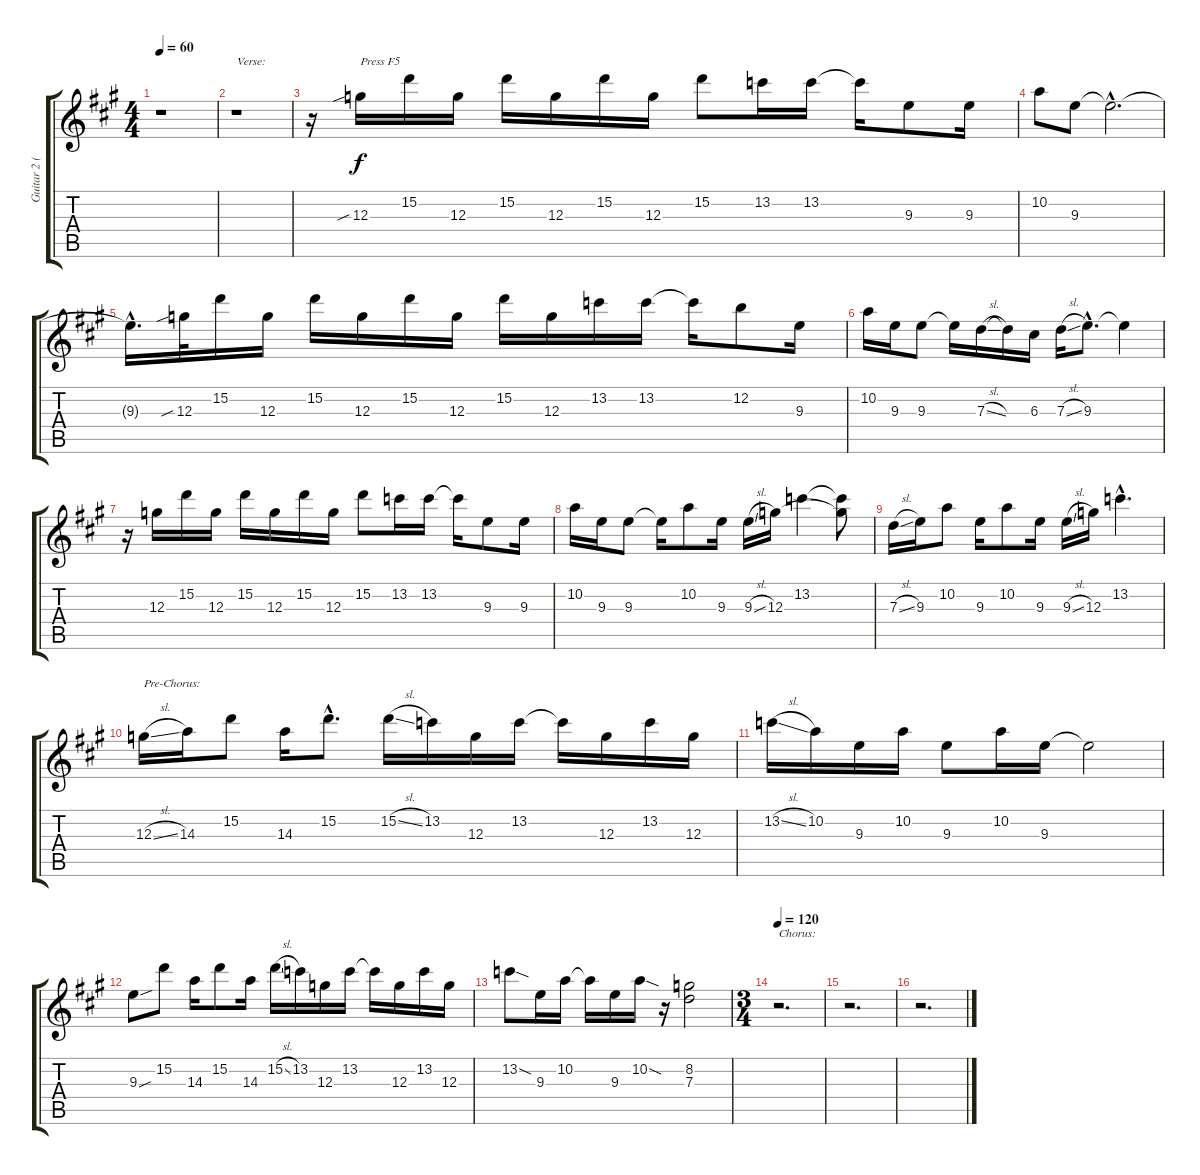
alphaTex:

\track ("Guitar 2 (Clean)" "Guitar 2 (") {instrument electricguitarjazz}
\staff {score tabs}
\tuning (E4 B3 G3 D3 A2 E2) {hide}
\ts (4 4)
\tempo 60
\clef g2
\ks a
r.1{dy f instrument electricguitarjazz} |
r.1{txt "Verse:"} |
r.16 12.3{sib}.16{txt "Press F5"} 15.2.16 12.3.16 15.2.16 12.3.16 15.2.16 12.3.16 15.2.8 13.2.16 13.2.16 13.2{t}.16 9.3.8 9.3.16 |
10.2.8 9.3.8 9.3{hac t}.2{d} |
9.3{hac t}.16{d} 12.3{sib}.32 15.2.16 12.3.16 15.2.16 12.3.16 15.2.16 12.3.16 15.2.16 12.3.16 13.2.16 13.2.16 13.2{t}.16 12.2.8 9.3.16 |
10.2.16 9.3.16 9.3.8 9.3{t}.16 7.3{sl}.16 7.3{t}.16 6.3.16 7.3{sl}.16 9.3{hac}.8{d} 9.3{t}.4 |
r.16 12.3.16 15.2.16 12.3.16 15.2.16 12.3.16 15.2.16 12.3.16 15.2.8 13.2.16 13.2.16 13.2{t}.16 9.3.8 9.3.16 |
10.2.16 9.3.16 9.3.8 9.3{t}.16 10.2.8 9.3.16 9.3{sl}.16 12.3.16 13.2.4 (13.2{t} 12.3{t}).8 |
7.3{sl}.16 9.3.16 10.2.8 9.3.16 10.2.8 9.3.16 9.3{sl}.16 12.3.16 13.2{hac}.4{d} |
12.3{sl}.16{txt "Pre-Chorus: "} 14.3.16 15.2.8 14.3.16 15.2{hac}.8{d} 15.2{sl}.16 13.2.16 12.3.16 13.2.16 13.2{t}.16 12.3.16 13.2.16 12.3.16 |
13.2{sl}.16 10.2.16 9.3.16 10.2.16 9.3.8 10.2.16 9.3.16 9.3{t}.2 |
9.3{sou}.8 15.2.8 14.3.16 15.2.8 14.3.16 15.2{sl}.16 13.2.16 12.3.16 13.2.16 13.2{t}.16 12.3.16 13.2.16 12.3.16 |
13.2{sod}.8 9.3.16 10.2.16 10.2{t}.16 9.3.16 10.2{sod}.16 r.16 (8.2 7.3).2 |
\ts (3 4)
\tempo 120
r.2{d txt "Chorus:"} |
r.2{d} |
r.2{d}
